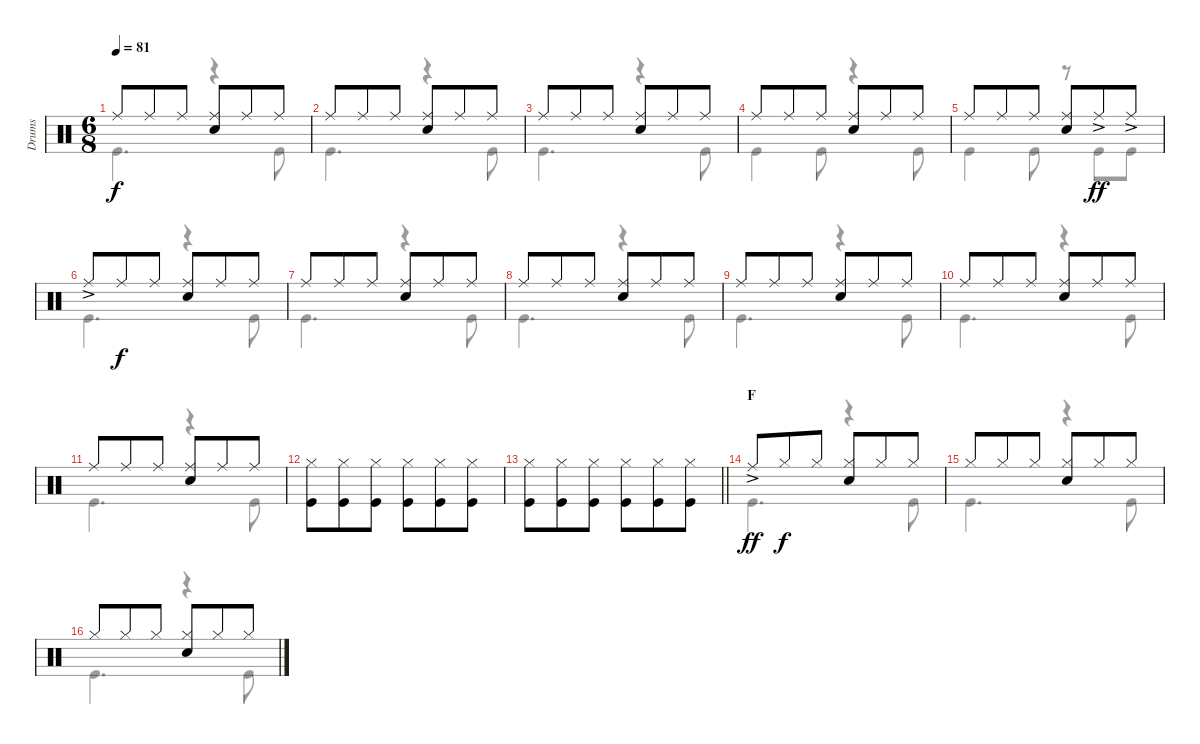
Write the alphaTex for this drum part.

\track ("Drums" "Drums") {instrument percussion}
\staff {score}
\articulation defaults
\voice
\ts (6 8)
\tempo 81
\clef neutral
\ks c "Ride (middle)".8{dy f} "Ride (middle)".8 "Ride (middle)".8
("Ride (middle)" "Snare (hit) 2").8 "Ride (middle)".8 "Ride (middle)".8 |
"Ride (middle)".8 "Ride (middle)".8 "Ride (middle)".8 ("Ride (middle)" "Snare (hit) 2").8 "Ride (middle)".8 "Ride (middle)".8 |
"Ride (middle)".8 "Ride (middle)".8 "Ride (middle)".8 ("Ride (middle)" "Snare (hit) 2").8 "Ride (middle)".8 "Ride (middle)".8 |
"Ride (middle)".8 "Ride (middle)".8 "Ride (middle)".8 ("Ride (middle)" "Snare (hit) 2").8 "Ride (middle)".8 "Ride (middle)".8 |
"Ride (middle)".8 "Ride (middle)".8 "Ride (middle)".8 ("Ride (middle)" "Snare (hit) 2").8 "Ride (middle)"{ac}.8{dy ff} "Ride (middle)"{ac}.8 |
"Ride (middle)"{ac}.8 "Ride (middle)".8{dy f} "Ride (middle)".8 ("Ride (middle)" "Snare (hit) 2").8 "Ride (middle)".8 "Ride (middle)".8 |
"Ride (middle)".8 "Ride (middle)".8 "Ride (middle)".8 ("Ride (middle)" "Snare (hit) 2").8 "Ride (middle)".8 "Ride (middle)".8 |
"Ride (middle)".8 "Ride (middle)".8 "Ride (middle)".8 ("Ride (middle)" "Snare (hit) 2").8 "Ride (middle)".8 "Ride (middle)".8 |
"Ride (middle)".8 "Ride (middle)".8 "Ride (middle)".8 ("Ride (middle)" "Snare (hit) 2").8 "Ride (middle)".8 "Ride (middle)".8 |
"Ride (middle)".8 "Ride (middle)".8 "Ride (middle)".8 ("Ride (middle)" "Snare (hit) 2").8 "Ride (middle)".8 "Ride (middle)".8 |
"Ride (middle)".8 "Ride (middle)".8 "Ride (middle)".8 ("Ride (middle)" "Snare (hit) 2").8 "Ride (middle)".8 "Ride (middle)".8 |
("Hi-Hat (closed)" "Kick (hit)").8 ("Hi-Hat (closed)" "Kick (hit)").8 ("Hi-Hat (closed)" "Kick (hit)").8 ("Hi-Hat (closed)" "Kick (hit)").8 ("Hi-Hat (closed)" "Kick (hit)").8 ("Hi-Hat (closed)" "Kick (hit)").8 |
\barLineRight lightlight
("Hi-Hat (closed)" "Kick (hit)").8 ("Hi-Hat (closed)" "Kick (hit)").8 ("Hi-Hat (closed)" "Kick (hit)").8 ("Hi-Hat (closed)" "Kick (hit)").8 ("Hi-Hat (closed)" "Kick (hit)").8 ("Hi-Hat (closed)" "Kick (hit)").8 |
\section ("" "F")
"Ride (middle)"{ac}.8{dy ff} "Hi-Hat (closed)".8{dy f} "Hi-Hat (closed)".8 ("Hi-Hat (closed)" "Snare (hit) 2").8 "Hi-Hat (closed)".8 "Hi-Hat (closed)".8 |
"Hi-Hat (closed)".8 "Hi-Hat (closed)".8 "Hi-Hat (closed)".8 ("Hi-Hat (closed)" "Snare (hit) 2").8 "Hi-Hat (closed)".8 "Hi-Hat (closed)".8 |
"Hi-Hat (closed)".8 "Hi-Hat (closed)".8 "Hi-Hat (closed)".8 ("Hi-Hat (closed)" "Snare (hit) 2").8 "Hi-Hat (closed)".8 "Hi-Hat (closed)".8
\voice
\clef neutral
\ottava regular
\simile none
\ks c "Kick (hit)".4{d dy f}
r.4 "Kick (hit)".8 |
"Kick (hit)".4{d} r.4 "Kick (hit)".8 |
"Kick (hit)".4{d} r.4 "Kick (hit)".8 |
"Kick (hit)".4 "Kick (hit)".8 r.4 "Kick (hit)".8 |
"Kick (hit)".4 "Kick (hit)".8 r.8 "Kick (hit)".8 "Kick (hit)".8 |
"Kick (hit)".4{d} r.4 "Kick (hit)".8 |
"Kick (hit)".4{d} r.4 "Kick (hit)".8 |
"Kick (hit)".4{d} r.4 "Kick (hit)".8 |
"Kick (hit)".4{d} r.4 "Kick (hit)".8 |
"Kick (hit)".4{d} r.4 "Kick (hit)".8 |
"Kick (hit)".4{d} r.4 "Kick (hit)".8 |
|
\barLineRight lightlight
|
"Kick (hit)".4{d} r.4 "Kick (hit)".8 |
"Kick (hit)".4{d} r.4 "Kick (hit)".8 |
"Kick (hit)".4{d} r.4 "Kick (hit)".8
